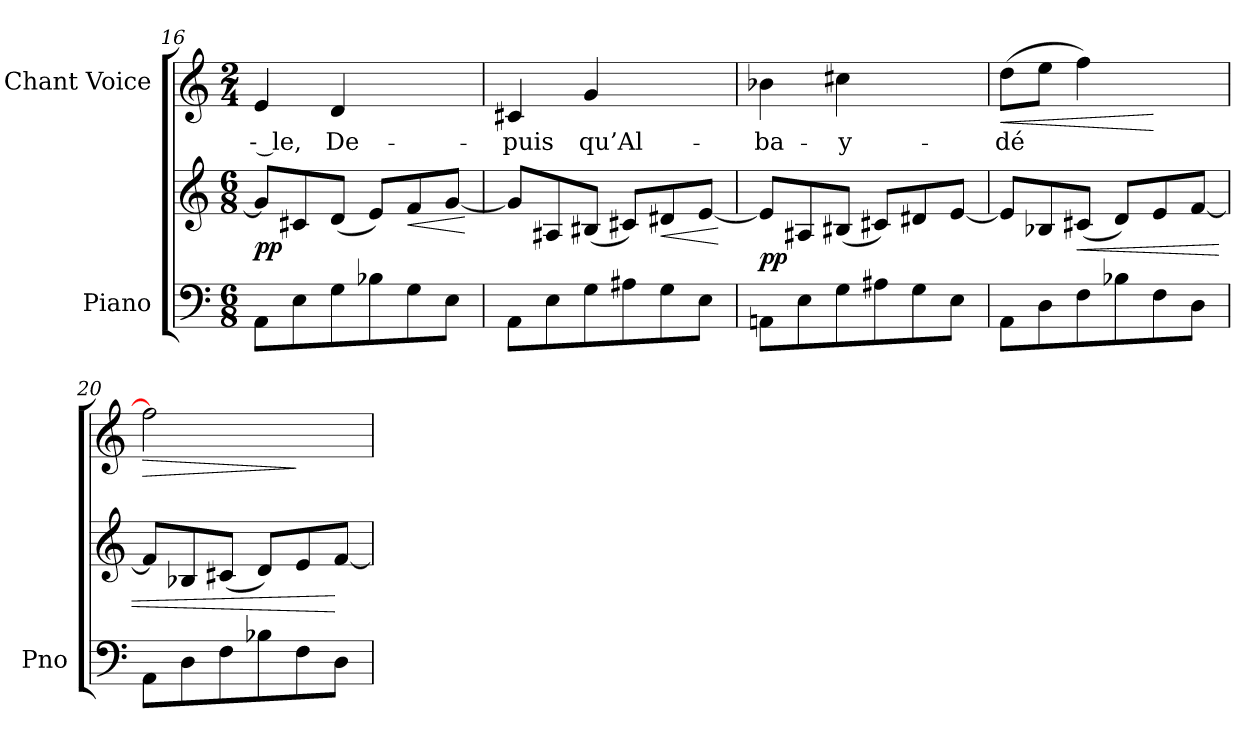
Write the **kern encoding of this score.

**kern	**kern	**dynam	**kern	**text	**dynam
*part2	*part2	*part2	*part1	*part1	*part1
*staff3	*staff2	*staff2/3	*staff1	*staff1	*staff1
*I"Piano	*	*	*I"Chant Voice	*	*
*I'Pno	*	*	*	*	*
!!LO:LB:g=z
*clefF4	*clefG2	*	*clefG2	*	*
*k[]	*k[]	*	*k[]	*	*
*M6/8	*M6/8	*	*M2/4	*	*
=16	=16	=16	=16	=16	=16
!	!	!LO:DY:b	!	!LO:LY:b	!
8AA\L	8g/L]	pp	4e/	-- le,	.
8E\	8c#X/	.	.	.	.
!	!	!	!	!LO:LY:b	!
8G\	(8d/J	.	4d/	De-	.
8B-X\	8e/L)	.	.	.	.
!	!	!LO:HP:b	!	!	!
8G\	8f/	<	4ryy	.	.
8E\J	[8g/J	.	.	.	.
.	.	[	.	.	.
=17	=17	=17	=17	=17	=17
!	!	!	!	!LO:LY:b	!
8AA\L	8g/L]	.	4c#X/	-puis	.
8E\	8A#X/	.	.	.	.
!	!	!	!	!LO:LY:b	!
8G\	(8B#X/J	.	4g/	qu’Al-	.
8A#X\	8c#X/L)	.	.	.	.
!	!	!LO:HP:b	!	!	!
8G\	8d#X/	<	4ryy	.	.
8E\J	[8e/J	.	.	.	.
.	.	[	.	.	.
=18	=18	=18	=18	=18	=18
!	!	!LO:DY:b	!	!LO:LY:b	!
8AAn\L	8e/L]	pp	4b-X\	-ba-	.
8E\	8A#X/	.	.	.	.
!	!	!	!	!LO:LY:b	!
8G\	(8B#X/J	.	4cc#X\	-y-	.
8A#X\	8c#X/L)	.	.	.	.
8G\	8d#X/	.	4ryy	.	.
8E\J	[8e/J	.	.	.	.
=19	=19	=19	=19	=19	=19
!	!	!	!	!LO:LY:b	!LO:HP:b
8AA\L	8e/L]	.	(8dd\L	-dé	<
8D\	8B-X/	.	8ee\J	.	.
!	!	!LO:HP:b	!	!	!
8F\	(8c#X/J	<	[4ff\)	.	.
8B-X\	8d/L)	.	.	.	.
8F\	8e/	.	4ryy	.	[
8D\J	[8f/J	.	.	.	.
=20	=20	=20	=20	=20	=20
!	!	!	!	!	!LO:HP:b
8AA\L	8f/L]	.	2ff\]	.	>
8D\	8B-X/	.	.	.	.
8F\	(8c#X/J	.	.	.	.
8B-X\	8d/L)	.	.	.	.
8F\	8e/	.	4ryy	.	]
8D\J	[>8f/J	[	.	.	.
=	=	=	=	=	=
*-	*-	*-	*-	*-	*-
